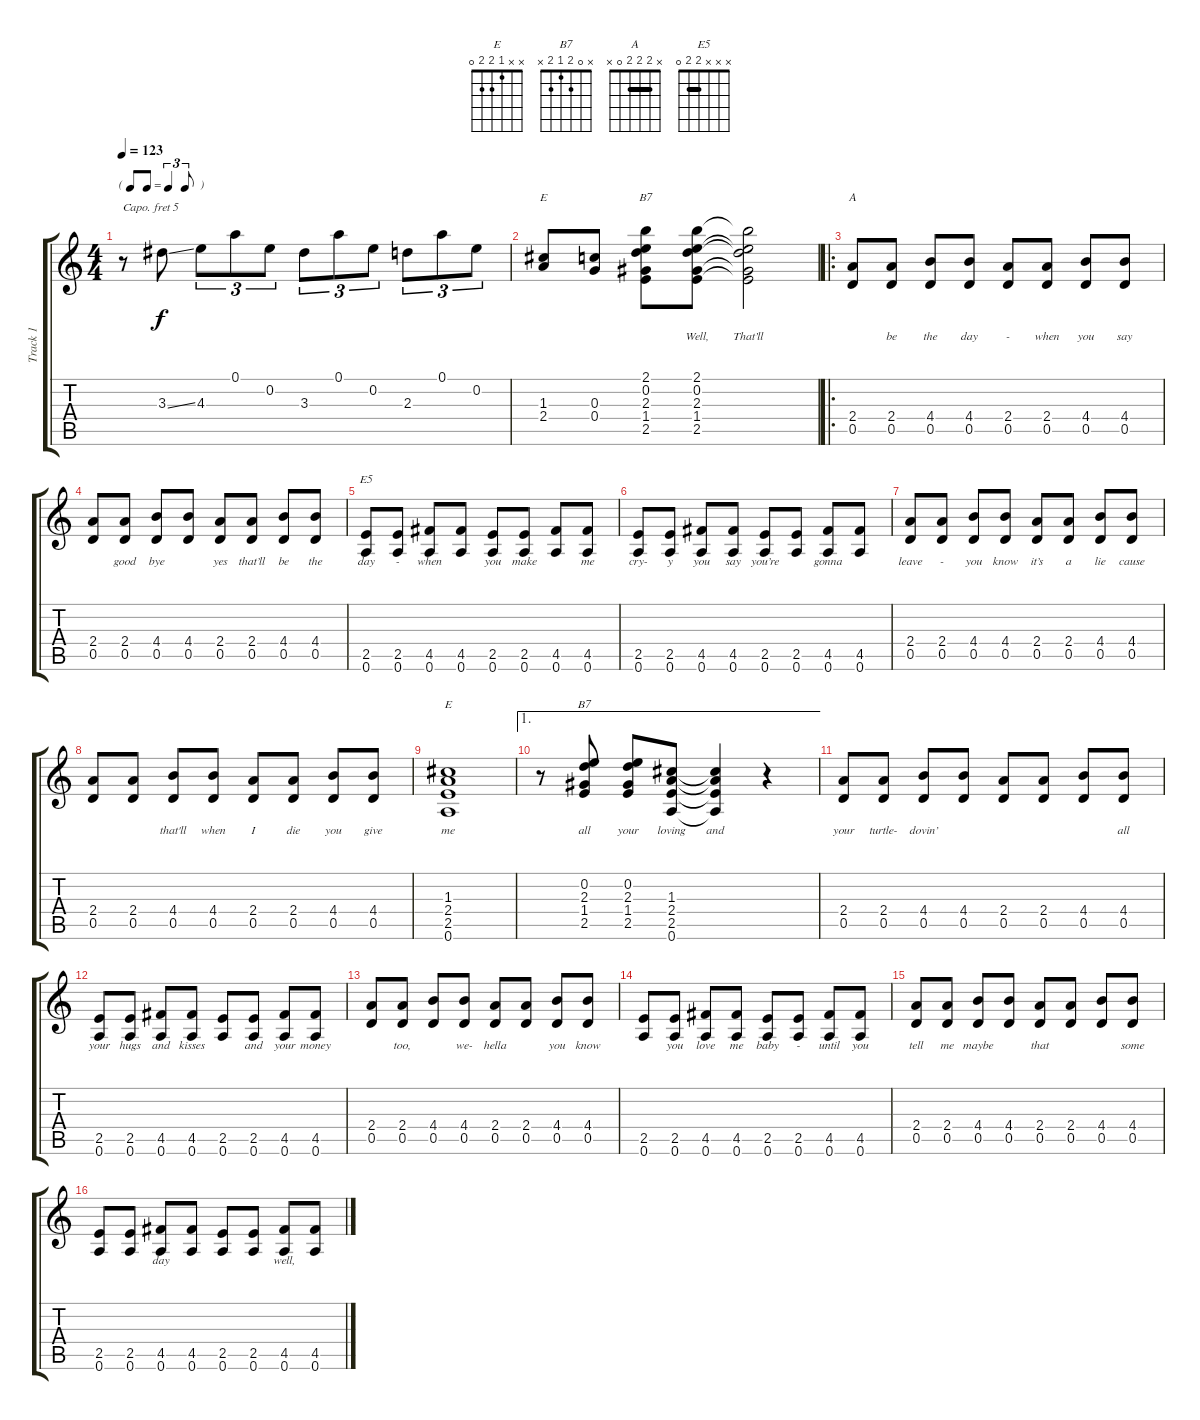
\track ("Track 1" "Track 1") {instrument electricguitarjazz}
\staff {score tabs}
\capo 5
\tuning (E4 B3 G3 D3 A2 E2) {hide}
\chord ("E" 0 0 1 2 x x)
\chord ("B7" 2 0 2 1 2 x)
\chord ("A" x 2 2 2 0 x) {barre 2}
\chord ("E5" x x x 2 2 0) {barre 2}
\chord ("E" x x 1 2 2 0)
\chord ("B7" x 0 2 1 2 x)
\ts (4 4)
\tf triplet8th
\tempo 123
\clef g2
\ks c
r.8{dy f instrument electricguitarjazz} 3.3{ss}.8 4.3.8{tu (3 2)} 0.1.8{tu (3 2)} 0.2.8{tu (3 2)} 3.3.8{tu (3 2)} 0.1.8{tu (3 2)} 0.2.8{tu (3 2)} 2.3.8{tu (3 2)} 0.1.8{tu (3 2)} 0.2.8{tu (3 2)} |
(1.3 2.4).8{ch "E" lyrics (0 "") lyrics (1 "") lyrics (2 "") lyrics (3 "") lyrics (4 "")} (0.3 0.4).8{lyrics (0 "") lyrics (1 "") lyrics (2 "") lyrics (3 "") lyrics (4 "")} (2.1 0.2 2.3 1.4 2.5).8{ch "B7" lyrics (0 "") lyrics (1 "") lyrics (2 "") lyrics (3 "") lyrics (4 "")} (2.1 0.2 2.3 1.4 2.5).8{lyrics (0 "Well,") lyrics (1 "") lyrics (2 "") lyrics (3 "") lyrics (4 "")} (2.1{t} 0.2{t} 2.3{t} 1.4{t} 2.5{t}).2{lyrics (0 "That’ll") lyrics (1 "") lyrics (2 "") lyrics (3 "") lyrics (4 "")} |
\ro
(2.4 0.5).8{ch "A" lyrics (0 "") lyrics (1 "") lyrics (2 "") lyrics (3 "") lyrics (4 "")} (2.4 0.5).8{lyrics (0 "be") lyrics (1 "") lyrics (2 "") lyrics (3 "") lyrics (4 "")} (4.4 0.5).8{lyrics (0 "the") lyrics (1 "") lyrics (2 "") lyrics (3 "") lyrics (4 "")} (4.4 0.5).8{lyrics (0 "day") lyrics (1 "") lyrics (2 "") lyrics (3 "") lyrics (4 "")} (2.4 0.5).8{lyrics (0 "-") lyrics (1 "") lyrics (2 "") lyrics (3 "") lyrics (4 "")} (2.4 0.5).8{lyrics (0 "when") lyrics (1 "") lyrics (2 "") lyrics (3 "") lyrics (4 "")} (4.4 0.5).8{lyrics (0 "you") lyrics (1 "") lyrics (2 "") lyrics (3 "") lyrics (4 "")} (4.4 0.5).8{lyrics (0 "say") lyrics (1 "") lyrics (2 "") lyrics (3 "") lyrics (4 "")} |
(2.4 0.5).8{lyrics (0 "") lyrics (1 "") lyrics (2 "") lyrics (3 "") lyrics (4 "")} (2.4 0.5).8{lyrics (0 "good") lyrics (1 "") lyrics (2 "") lyrics (3 "") lyrics (4 "")} (4.4 0.5).8{lyrics (0 "bye") lyrics (1 "") lyrics (2 "") lyrics (3 "") lyrics (4 "")} (4.4 0.5).8{lyrics (0 "") lyrics (1 "") lyrics (2 "") lyrics (3 "") lyrics (4 "")} (2.4 0.5).8{lyrics (0 "yes") lyrics (1 "") lyrics (2 "") lyrics (3 "") lyrics (4 "")} (2.4 0.5).8{lyrics (0 "that’ll") lyrics (1 "") lyrics (2 "") lyrics (3 "") lyrics (4 "")} (4.4 0.5).8{lyrics (0 "be") lyrics (1 "") lyrics (2 "") lyrics (3 "") lyrics (4 "")} (4.4 0.5).8{lyrics (0 "the") lyrics (1 "") lyrics (2 "") lyrics (3 "") lyrics (4 "")} |
(2.5 0.6).8{ch "E5" lyrics (0 "day") lyrics (1 "") lyrics (2 "") lyrics (3 "") lyrics (4 "")} (2.5 0.6).8{lyrics (0 "-") lyrics (1 "") lyrics (2 "") lyrics (3 "") lyrics (4 "")} (4.5 0.6).8{lyrics (0 "when") lyrics (1 "") lyrics (2 "") lyrics (3 "") lyrics (4 "")} (4.5 0.6).8{lyrics (0 "") lyrics (1 "") lyrics (2 "") lyrics (3 "") lyrics (4 "")} (2.5 0.6).8{lyrics (0 "you") lyrics (1 "") lyrics (2 "") lyrics (3 "") lyrics (4 "")} (2.5 0.6).8{lyrics (0 "make") lyrics (1 "") lyrics (2 "") lyrics (3 "") lyrics (4 "")} (4.5 0.6).8{lyrics (0 "") lyrics (1 "") lyrics (2 "") lyrics (3 "") lyrics (4 "")} (4.5 0.6).8{lyrics (0 "me") lyrics (1 "") lyrics (2 "") lyrics (3 "") lyrics (4 "")} |
(2.5 0.6).8{lyrics (0 "cry-") lyrics (1 "") lyrics (2 "") lyrics (3 "") lyrics (4 "")} (2.5 0.6).8{lyrics (0 "y") lyrics (1 "") lyrics (2 "") lyrics (3 "") lyrics (4 "")} (4.5 0.6).8{lyrics (0 "you") lyrics (1 "") lyrics (2 "") lyrics (3 "") lyrics (4 "")} (4.5 0.6).8{lyrics (0 "say") lyrics (1 "") lyrics (2 "") lyrics (3 "") lyrics (4 "")} (2.5 0.6).8{lyrics (0 "you’re") lyrics (1 "") lyrics (2 "") lyrics (3 "") lyrics (4 "")} (2.5 0.6).8{lyrics (0 "") lyrics (1 "") lyrics (2 "") lyrics (3 "") lyrics (4 "")} (4.5 0.6).8{lyrics (0 "gonna") lyrics (1 "") lyrics (2 "") lyrics (3 "") lyrics (4 "")} (4.5 0.6).8{lyrics (0 "") lyrics (1 "") lyrics (2 "") lyrics (3 "") lyrics (4 "")} |
(2.4 0.5).8{lyrics (0 "leave") lyrics (1 "") lyrics (2 "") lyrics (3 "") lyrics (4 "")} (2.4 0.5).8{lyrics (0 "-") lyrics (1 "") lyrics (2 "") lyrics (3 "") lyrics (4 "")} (4.4 0.5).8{lyrics (0 "you") lyrics (1 "") lyrics (2 "") lyrics (3 "") lyrics (4 "")} (4.4 0.5).8{lyrics (0 "know") lyrics (1 "") lyrics (2 "") lyrics (3 "") lyrics (4 "")} (2.4 0.5).8{lyrics (0 "it’s") lyrics (1 "") lyrics (2 "") lyrics (3 "") lyrics (4 "")} (2.4 0.5).8{lyrics (0 "a") lyrics (1 "") lyrics (2 "") lyrics (3 "") lyrics (4 "")} (4.4 0.5).8{lyrics (0 "lie") lyrics (1 "") lyrics (2 "") lyrics (3 "") lyrics (4 "")} (4.4 0.5).8{lyrics (0 "cause") lyrics (1 "") lyrics (2 "") lyrics (3 "") lyrics (4 "")} |
(2.4 0.5).8{lyrics (0 "") lyrics (1 "") lyrics (2 "") lyrics (3 "") lyrics (4 "")} (2.4 0.5).8{lyrics (0 "") lyrics (1 "") lyrics (2 "") lyrics (3 "") lyrics (4 "")} (4.4 0.5).8{lyrics (0 "that'll") lyrics (1 "") lyrics (2 "") lyrics (3 "") lyrics (4 "")} (4.4 0.5).8{lyrics (0 "when") lyrics (1 "") lyrics (2 "") lyrics (3 "") lyrics (4 "")} (2.4 0.5).8{lyrics (0 "I") lyrics (1 "") lyrics (2 "") lyrics (3 "") lyrics (4 "")} (2.4 0.5).8{lyrics (0 "die") lyrics (1 "") lyrics (2 "") lyrics (3 "") lyrics (4 "")} (4.4 0.5).8{lyrics (0 "you") lyrics (1 "") lyrics (2 "") lyrics (3 "") lyrics (4 "")} (4.4 0.5).8{lyrics (0 "give") lyrics (1 "") lyrics (2 "") lyrics (3 "") lyrics (4 "")} |
(1.3 2.4 2.5 0.6).1{ch "E" lyrics (0 "me") lyrics (1 "") lyrics (2 "") lyrics (3 "") lyrics (4 "")} |
\ae 1
r.8 (0.2 2.3 1.4 2.5).8{ch "B7" lyrics (0 "all") lyrics (1 "") lyrics (2 "") lyrics (3 "") lyrics (4 "")} (0.2 2.3 1.4 2.5).8{lyrics (0 "your") lyrics (1 "") lyrics (2 "") lyrics (3 "") lyrics (4 "")} (1.3 2.4 2.5 0.6).8{lyrics (0 "loving") lyrics (1 "") lyrics (2 "") lyrics (3 "") lyrics (4 "")} (1.3{t} 2.4{t} 2.5{t} 0.6{t}).4{lyrics (0 "and") lyrics (1 "") lyrics (2 "") lyrics (3 "") lyrics (4 "")} r.4 |
(2.4 0.5).8{lyrics (0 "your") lyrics (1 "") lyrics (2 "") lyrics (3 "") lyrics (4 "")} (2.4 0.5).8{lyrics (0 "turtle-") lyrics (1 "") lyrics (2 "") lyrics (3 "") lyrics (4 "")} (4.4 0.5).8{lyrics (0 "dovin’") lyrics (1 "") lyrics (2 "") lyrics (3 "") lyrics (4 "")} (4.4 0.5).8{lyrics (0 "") lyrics (1 "") lyrics (2 "") lyrics (3 "") lyrics (4 "")} (2.4 0.5).8{lyrics (0 "") lyrics (1 "") lyrics (2 "") lyrics (3 "") lyrics (4 "")} (2.4 0.5).8{lyrics (0 "") lyrics (1 "") lyrics (2 "") lyrics (3 "") lyrics (4 "")} (4.4 0.5).8{lyrics (0 "") lyrics (1 "") lyrics (2 "") lyrics (3 "") lyrics (4 "")} (4.4 0.5).8{lyrics (0 "all") lyrics (1 "") lyrics (2 "") lyrics (3 "") lyrics (4 "")} |
(2.5 0.6).8{lyrics (0 "your") lyrics (1 "") lyrics (2 "") lyrics (3 "") lyrics (4 "")} (2.5 0.6).8{lyrics (0 "hugs") lyrics (1 "") lyrics (2 "") lyrics (3 "") lyrics (4 "")} (4.5 0.6).8{lyrics (0 "and") lyrics (1 "") lyrics (2 "") lyrics (3 "") lyrics (4 "")} (4.5 0.6).8{lyrics (0 "kisses") lyrics (1 "") lyrics (2 "") lyrics (3 "") lyrics (4 "")} (2.5 0.6).8{lyrics (0 "") lyrics (1 "") lyrics (2 "") lyrics (3 "") lyrics (4 "")} (2.5 0.6).8{lyrics (0 "and") lyrics (1 "") lyrics (2 "") lyrics (3 "") lyrics (4 "")} (4.5 0.6).8{lyrics (0 "your") lyrics (1 "") lyrics (2 "") lyrics (3 "") lyrics (4 "")} (4.5 0.6).8{lyrics (0 "money") lyrics (1 "") lyrics (2 "") lyrics (3 "") lyrics (4 "")} |
(2.4 0.5).8{lyrics (0 "") lyrics (1 "") lyrics (2 "") lyrics (3 "") lyrics (4 "")} (2.4 0.5).8{lyrics (0 "too,") lyrics (1 "") lyrics (2 "") lyrics (3 "") lyrics (4 "")} (4.4 0.5).8{lyrics (0 "") lyrics (1 "") lyrics (2 "") lyrics (3 "") lyrics (4 "")} (4.4 0.5).8{lyrics (0 "we-") lyrics (1 "") lyrics (2 "") lyrics (3 "") lyrics (4 "")} (2.4 0.5).8{lyrics (0 "hella") lyrics (1 "") lyrics (2 "") lyrics (3 "") lyrics (4 "")} (2.4 0.5).8{lyrics (0 "") lyrics (1 "") lyrics (2 "") lyrics (3 "") lyrics (4 "")} (4.4 0.5).8{lyrics (0 "you") lyrics (1 "") lyrics (2 "") lyrics (3 "") lyrics (4 "")} (4.4 0.5).8{lyrics (0 "know") lyrics (1 "") lyrics (2 "") lyrics (3 "") lyrics (4 "")} |
(2.5 0.6).8{lyrics (0 "") lyrics (1 "") lyrics (2 "") lyrics (3 "") lyrics (4 "")} (2.5 0.6).8{lyrics (0 "you") lyrics (1 "") lyrics (2 "") lyrics (3 "") lyrics (4 "")} (4.5 0.6).8{lyrics (0 "love") lyrics (1 "") lyrics (2 "") lyrics (3 "") lyrics (4 "")} (4.5 0.6).8{lyrics (0 "me") lyrics (1 "") lyrics (2 "") lyrics (3 "") lyrics (4 "")} (2.5 0.6).8{lyrics (0 "baby") lyrics (1 "") lyrics (2 "") lyrics (3 "") lyrics (4 "")} (2.5 0.6).8{lyrics (0 "-") lyrics (1 "") lyrics (2 "") lyrics (3 "") lyrics (4 "")} (4.5 0.6).8{lyrics (0 "until") lyrics (1 "") lyrics (2 "") lyrics (3 "") lyrics (4 "")} (4.5 0.6).8{lyrics (0 "you") lyrics (1 "") lyrics (2 "") lyrics (3 "") lyrics (4 "")} |
(2.4 0.5).8{lyrics (0 "tell") lyrics (1 "") lyrics (2 "") lyrics (3 "") lyrics (4 "")} (2.4 0.5).8{lyrics (0 "me") lyrics (1 "") lyrics (2 "") lyrics (3 "") lyrics (4 "")} (4.4 0.5).8{lyrics (0 "maybe") lyrics (1 "") lyrics (2 "") lyrics (3 "") lyrics (4 "")} (4.4 0.5).8{lyrics (0 "") lyrics (1 "") lyrics (2 "") lyrics (3 "") lyrics (4 "")} (2.4 0.5).8{lyrics (0 "that") lyrics (1 "") lyrics (2 "") lyrics (3 "") lyrics (4 "")} (2.4 0.5).8{lyrics (0 "") lyrics (1 "") lyrics (2 "") lyrics (3 "") lyrics (4 "")} (4.4 0.5).8{lyrics (0 "") lyrics (1 "") lyrics (2 "") lyrics (3 "") lyrics (4 "")} (4.4 0.5).8{lyrics (0 "some") lyrics (1 "") lyrics (2 "") lyrics (3 "") lyrics (4 "")} |
(2.5 0.6).8{lyrics (0 "") lyrics (1 "") lyrics (2 "") lyrics (3 "") lyrics (4 "")} (2.5 0.6).8{lyrics (0 "") lyrics (1 "") lyrics (2 "") lyrics (3 "") lyrics (4 "")} (4.5 0.6).8{lyrics (0 "day") lyrics (1 "") lyrics (2 "") lyrics (3 "") lyrics (4 "")} (4.5 0.6).8{lyrics (0 "") lyrics (1 "") lyrics (2 "") lyrics (3 "") lyrics (4 "")} (2.5 0.6).8{lyrics (0 "") lyrics (1 "") lyrics (2 "") lyrics (3 "") lyrics (4 "")} (2.5 0.6).8{lyrics (0 "") lyrics (1 "") lyrics (2 "") lyrics (3 "") lyrics (4 "")} (4.5 0.6).8{lyrics (0 "well,") lyrics (1 "") lyrics (2 "") lyrics (3 "") lyrics (4 "")} (4.5 0.6).8{lyrics (0 "") lyrics (1 "") lyrics (2 "") lyrics (3 "") lyrics (4 "")}
